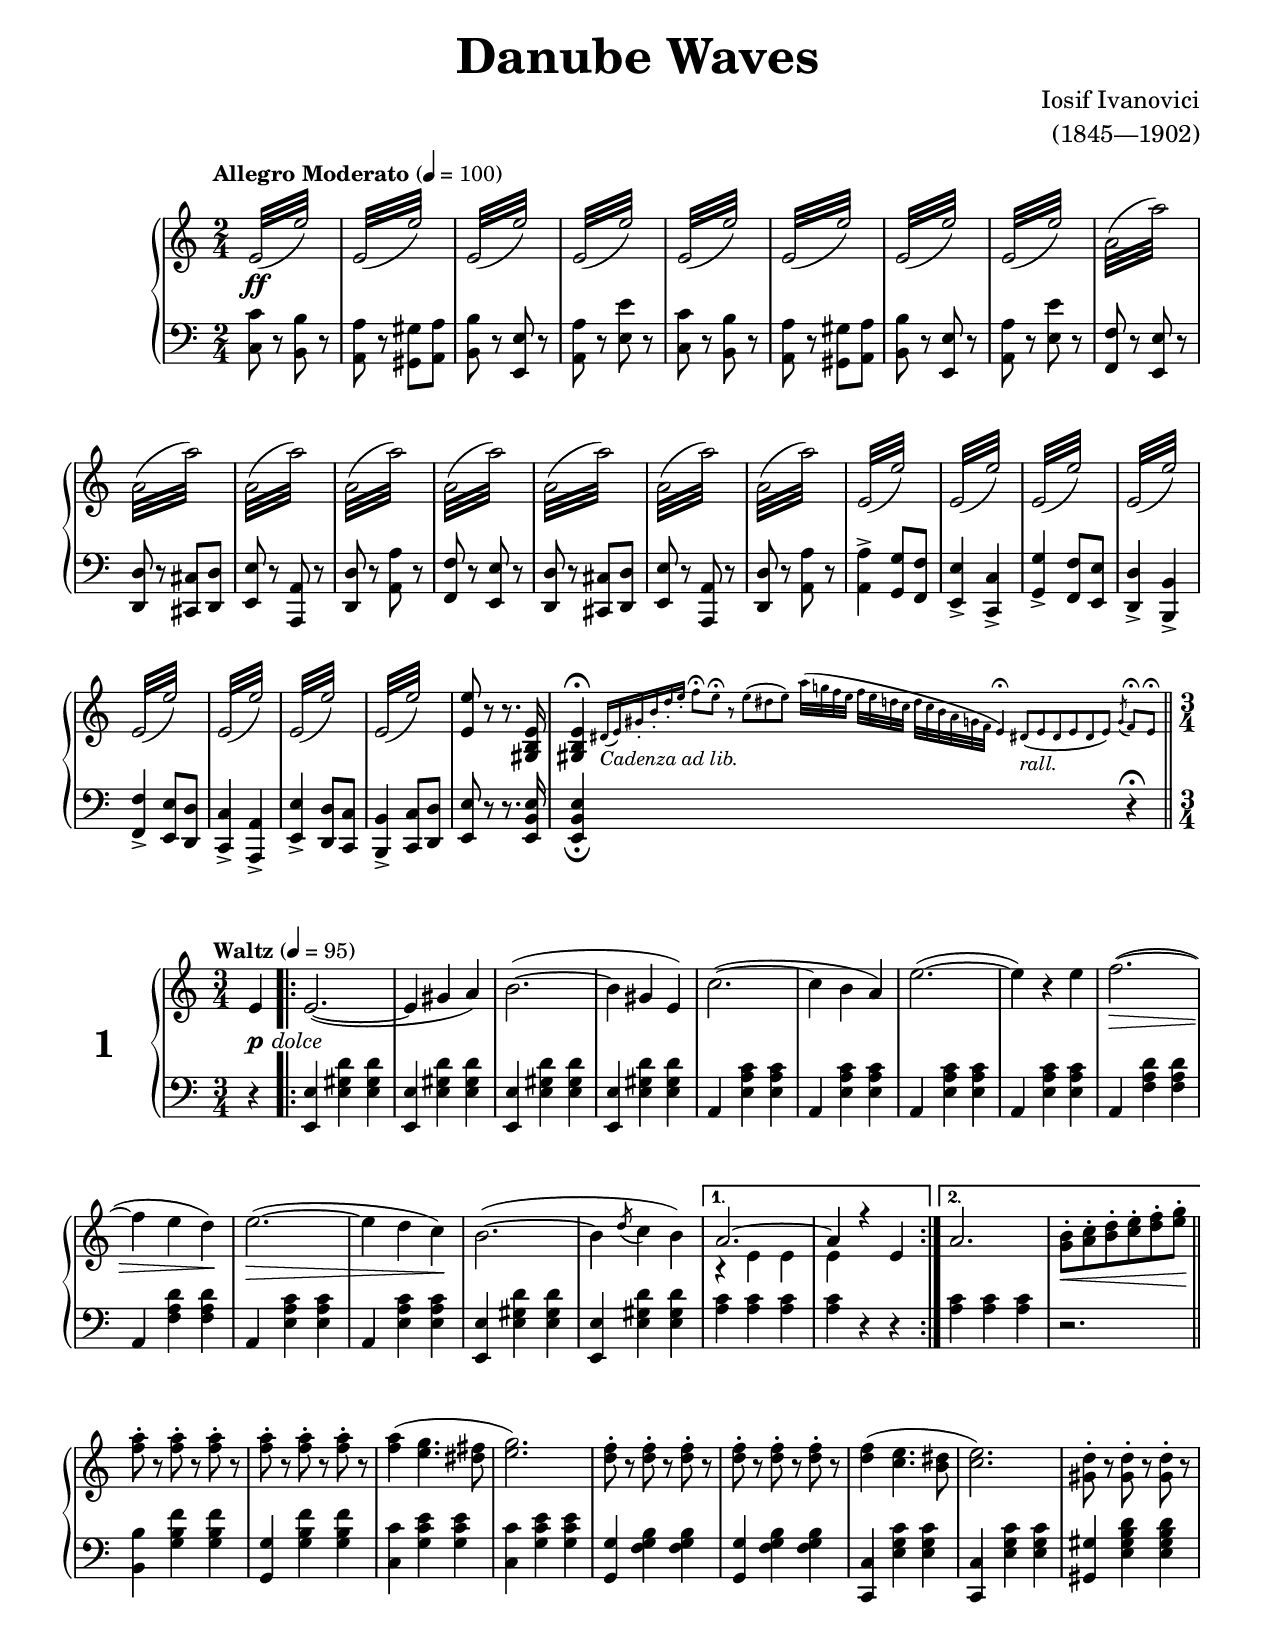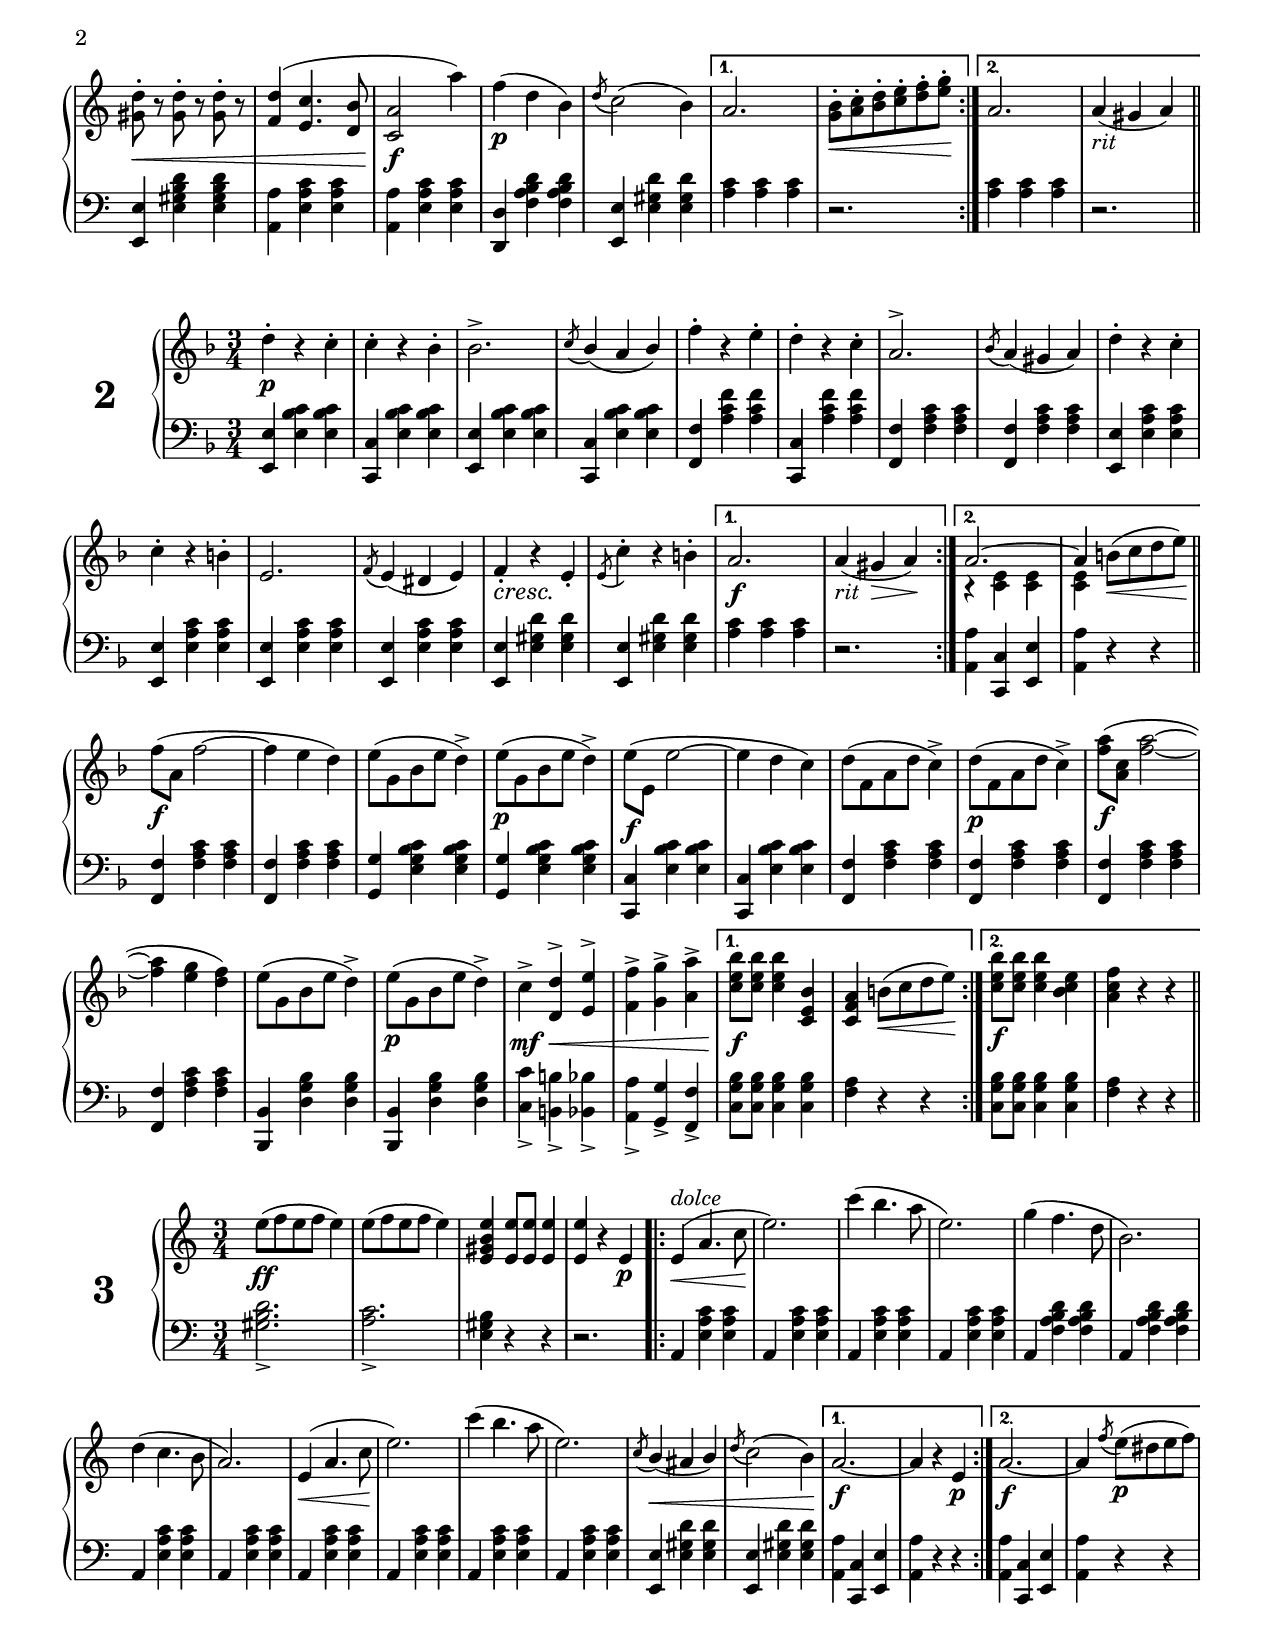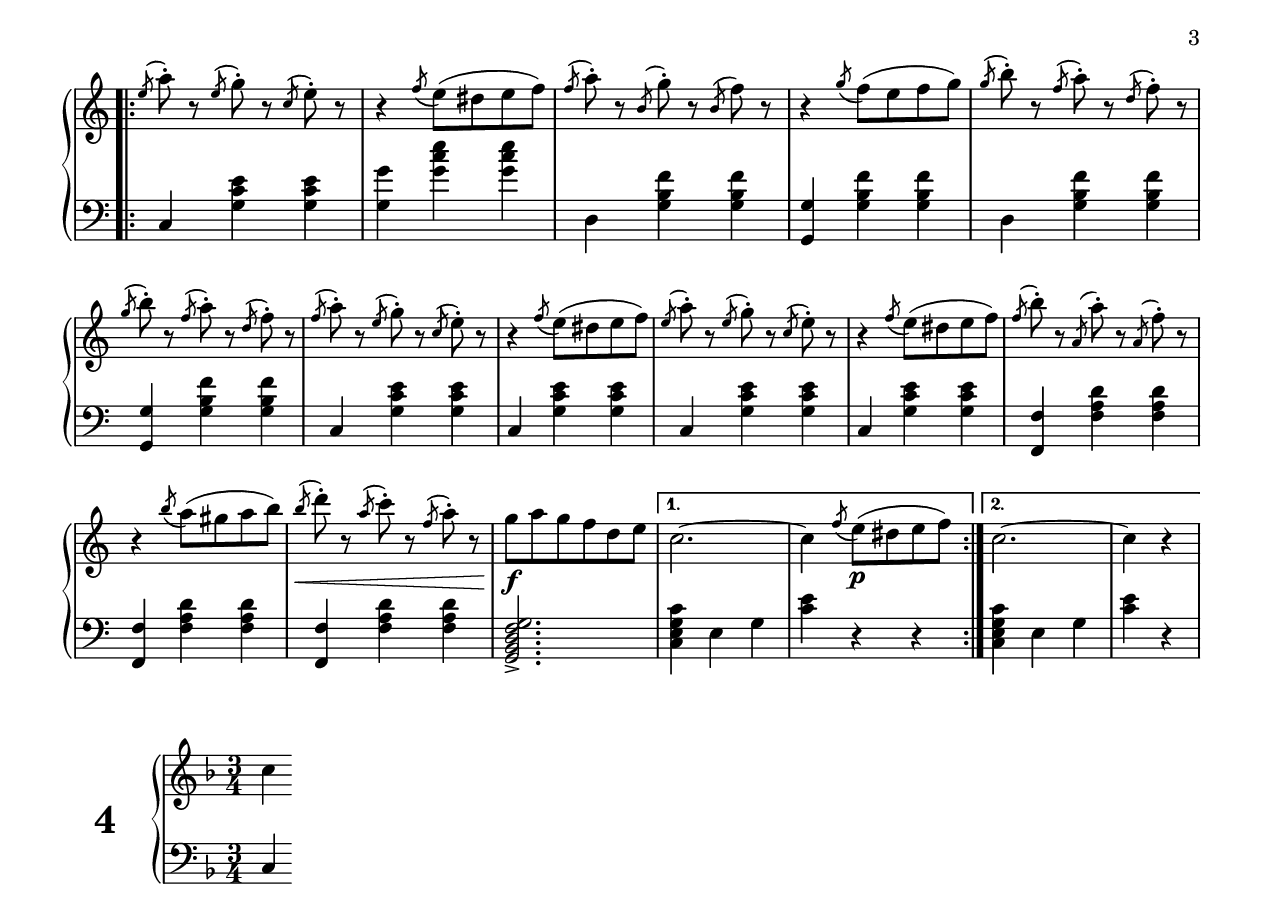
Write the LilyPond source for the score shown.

\version "2.22.0"
\include "articulate.ly"

\paper{
    #(set-paper-size "letter") 
    top-margin = 0.5\in
    bottom-margin = 0.5\in
    left-margin = 0.5\in
    right-margin = 0.5\in
}

%#(set-global-staff-size 20)
%#(set-global-staff-size 17.82)
#(set-global-staff-size 19)


PDolceEx = \markup {\whiteout \dynamic p \italic \whiteout \pad-markup #0.3 dolce}

% ==> ************* <== %
% ==>   VARIABLES   <== %
% ==> ************* <== %

% Intro, Right Hand

treme = \relative c' {
    \repeat tremolo 8 {e32( e'32)}
}

trema = \relative c'' {
    \repeat tremolo 8 {a32( a'32)}
}

% Score 1, Part 1, Left Hand

EDomSevMV = \relative c {
    <e e,>4 <e gis d'>4 <e gis d'>4
}

AMinSecInv = \relative c {
    a4 <e' a c>4 <e a c>4 
}

DMinOA = \relative c {
    a4 <f' a d>4 <f a d>4
}

AMinFinish = \relative c' {
    <c a>4 q4 q4
}

% Score 1, Part 2, Left Hand

GDomSevOB = \relative c' {
    <b b,>4 <g b f'>4 q4
}

GDomSevR = \relative c' {
    <g g,>4 <g b f'>4 q4
}

CIIndInv = \relative c' {
    <c c,>4 <e c g>4 q4
}

GDomSevIIIrdInv = \relative c' {
    <g g,>4 <f g b>4 q4
}

CFirstInv = \relative c {
    <c c,>4 <e g c>4 q4
}

EDomSevOGis = \relative c' {
    <gis gis,>4 <e gis b d>4 q4
}

EDomSev = \relative c {
    <e e,>4 <e gis b d>4 q4
}

AMinSecInvDub = \relative c' {
    <a a,>4 <e a c>4 q4
}

AMinSevDimVSecInvOD = \relative c {
    <d d,>4 <f a b d>4 q4
}

% Score 2, Part 1, Left Hand

CDomSevIstInvOEMV = \relative c {
    <e e,>4 <e bes' c>4 q4
}

CDomSevIstInvRMV = \relative c {
    <c c,>4 <e bes' c>4 q4
}

FIstInvR = \relative c {
    <f f,>4 <a c f>4 q4
}

FIstInvOC = \relative c {
    <c c,>4 <a' c f>4 q4
}

FRR = \relative c {
    <f f,>4 <f a c>4 q4
}

ASecInvOE = \relative c {
    <e e,>4 <e a c>4 q4
}

EDomSevMV = \relative c {
    <e e,>4 <e gis d'>4 <e gis d'>4
}

AMinFinishOctave = \relative c {
    <a a'>4 <c c,>4 <e e,>4 | <a a,>4 r4 r4
}

% Score 2, Part 2, Left Hand

FRR = \relative c {
    <f f,>4 <f a c>4 q4
}

CDomSevIstInvOG = \relative c' {
    <g g,>4 <e g bes c>4 q4
}

CDomSevIstInvRMV = \relative c {
    <c c,>4 <e bes' c>4 q4
}

GMinSecInvOBes = \relative c {
    <bes bes,>4 <d g bes>4 q4
}

% Score 3, Part 1, Left Hand

AMinSecInv = \relative c {
    a4 <e' a c>4 <e a c>4 
}

AMinSevDimVSecInvR = \relative c {
    a4 <f' a b d>4 q4
}

EDomSevMV = \relative c {
    <e e,>4 <e gis d'>4 <e gis d'>4
}

% Score 3, Part 2, Left hand

CSecInvSing = \relative c {
    c4 <e' c g>4 q4
}

CSecInvOGDub = \relative c'' {
    <g g,>4 <g c e>4 q4
}

GDomSevOD = \relative c {
    d4 <g b f'>4 q4
}

GDomSevR = \relative c' {
    <g g,>4 <g b f'>4 q4
}

DMinIstInvOF = \relative c {
    <f f,>4 <f a d>4 q4
}

% ==> ********** <== %
% ==>   VOICES   <== %
% ==> ********** <== %

% Intro, Left Hand

sinintune = \relative c' {
    <c c,>8 r <b b,> r | <a a,>8 r <gis gis,> <a a,> |
    <b b,>8 r <e, e,> r | <a a,>8 r <e' e,> r |
}

sininteux = \relative c {
    <f f,>8 r <e e,> r | <d d,>8 r <cis cis,> <d d,> |
    <e e,>8 r <a, a,> r | <d d,>8 r <a' a,> r |
}

sinintois = \relative c' {
    <a  a,>4-> <g g,>8 <f f,> | <e e,>4-> <c c,>4-> |
    <g' g,>4-> <f f,>8 <e e,> | <d d,>4-> <b b,>4-> |
    <f' f,>4-> <e e,>8 <d d,> | <c c,>4-> <a a,>4-> |
    <e' e,>4-> <d d,>8 <c c,> | <b b,>4-> <c c,>8 <d d,> |
    <e e,>8 r8 r8. <e b e,>16 |
}

% Score 1, Part 1, Right Hand

dexuneone = \relative c' {
    e2.~( | e4 gis a) | b2.~( | b4 gis e) |
    c'2.~( | c4 b a) | e'2.~( | e4) r e |
    f2.~(\> | \break f4 e d)\! | e2.~(\> | e4 d c)\! |
    b2.~( | b4 \acciaccatura d8 c4 b) |
}

% Score 1, Part 2, Right Hand

dexunetwo = \relative c''' {
    <a f>8-. r q-. r q-. r | q8-. r q-. r q-. r |
    <a f>4( <g e>4. <fis dis>8 | <g e>2.) |
    <f d>8-. r q-. r q-. r | q8-. r q-. r q-. r |
    <f d>4( <e c>4. <dis b>8 | <e c>2.) |
    <d gis,>8-. r q-. r q-. r | \pageBreak
    q8-.\< r q-. r q-. r | <d f,>4( <c e,>4. <b d,>8 | 
    <a c,>2\f a'4) | f4(\p d b) | \acciaccatura d8 c2( b4) |
}

% Score 2, Part 1, Right Hand

dexdeuxone = \relative c'' {
    d4^.\p  r c^. | c4^. r bes^. | bes2.^> | \stemUp \acciaccatura c8 bes4( a bes) \stemNeutral |
    f'4^. r e^. | d4^. r c^. | a2.^> | \acciaccatura bes8 a4( gis a) |
    d4^.  r c^. | \break c4^. r b!^. | e,2. | \acciaccatura f8 e4( dis e) |
    \once \override DynamicTextSpanner.style = #'none 
    f4_.\cresc  r e_. | \acciaccatura e8 c'4^. r4 b!^.\! |
}

% Score 2, Part 2, Right Hand

dexdeuxtwo = \relative c'' {
    f8(\f a, f'2~ | f4 e d) | e8( g, bes e d4^>) | e8(\p g, bes e d4^>) |
    e8_[(\f e,] e'2~ | e4 d c) | d8(_[ f, a d] c4^>) | d8(\p_[ f, a d] c4^>) |
    <f a>8(\f <c a> <f a>2~ | \break <f a>4 <e g> <d f>) |  
    e8( g, bes e d4^>) | e8(\p g, bes e d4^>) |
    c4^>\mf\< <d d,>^> <e e,>^> | <f f,>4^> <g g,>^> <a a,>^> |
}

% Score 3, Part 1, Right Hand

dextroisone = \relative c' {
    \shape #'((0 . -1.5) (0 . -1) (0 . -1) (0 . -0.7)) Slur
    e4(\<^\markup{\italic "dolce"} a4. c8 | e2.)\! | c'4( b4. a8 | e2.) | 
    g4( f4. d8 | b2.) | \break d4( c4. b8 | a2.) | e4(\< a4. c8 | e2.)\! | c'4( b4. a8 | e2.) | 
    \stemUp \acciaccatura c8 b4(\< ais b) \stemNeutral | \acciaccatura d8 c2( b4)\! |
}

% Score 3, Part 1, Right Hand

dextroistwo = \relative c'' {
    \slashedGrace e8^( a^.) r \slashedGrace e8^( g^.) r \slashedGrace c,8^( e^.) r |
    r4 \acciaccatura f8 e( dis e f) |
    \slashedGrace f8^( a^.) r \slashedGrace b,8^( g'^.) r \slashedGrace b,8^( f') r |
    r4 \acciaccatura g8 f( e f g) |
    \slashedGrace g8^( b^.) r \slashedGrace f8^( a^.) r \slashedGrace d,8^( f^.) r | \break
    \slashedGrace g8^( b^.) r \slashedGrace f8^( a^.) r \slashedGrace d,8^( f^.) r |
    \slashedGrace f8^( a^.) r \slashedGrace e8^( g^.) r \slashedGrace c,8^( e^.) r |
    r4 \acciaccatura f8 e( dis e f) |
    \slashedGrace e8^( a^.) r \slashedGrace e8^( g^.) r \slashedGrace c,8^( e^.) r |
    r4 \acciaccatura f8 e( dis e f) |
    \slashedGrace f8^( b^.) r \slashedGrace a,8^( a'^.) r \slashedGrace a,8^( f'^.) r | \break
    r4 \acciaccatura b8 a( gis a b) |
    \slashedGrace b8\<^( d^.) r \slashedGrace a8^( c^.) r \slashedGrace f,8^( a^.) r |
    g8\f a g f d e |
}

% ==> ******************* <== %
% ==>   SUB COMBINATION   <== %
% ==> ******************* <== %

dexintro = \relative c' {
    \clef treble
    \key a \minor
    \time 2/4
    \tempo "Allegro Moderato" 4 = 100

    \repeat tremolo 8 {e32\ff ( e'32)}
    \treme \treme \treme \treme \treme \treme \treme
    \trema \break \trema \trema \trema \trema \trema \trema \trema
    \treme \treme \treme \treme \break \treme \treme \treme \treme
    <e, e'>8 r8 r8. <e b gis>16 
    \cadenzaOn
    <e b gis>4\fermata
    \magnifyMusic 0.63 {
        \override Score.SpacingSpanner.spacing-increment = #(* 1.2 0.63)
        dis16_\markup {\italic \fontsize #3 "Cadenza ad lib."}([ e) gis-. b-. d-. e-.]
        f8\fermata[ e\fermata] r e([ dis e)] a32([ g! f e] f[ e d! c]
        d_[ c b a g! f] e4\fermata) dis!8([_\markup{\italic \fontsize #3 "rall."} 
        e dis e dis e)] \acciaccatura g8 f8\fermata[ e\fermata]
    }
    \cadenzaOff

    \bar "||" \time 3/4
}

sinintro = \relative c' {
    \clef bass
    \key c \major
    \time 2/4

    \sinintune \sinintune
    \sininteux \sininteux
    \sinintois
    \cadenzaOn
    <e, b e,>4_\fermata
    s1 s1 s2 s16
    r4\fermata
    \cadenzaOff

    \bar "||" \time 3/4
}

dexune = \relative c' {
    \clef treble
    \key a \minor
    \time 3/4
    \tempo "Waltz" 4 = 95

    \partial 4 e4_\PDolceEx |
    \repeat volta 2 {
        \dexuneone
    }
    \alternative {
        \relative c'' {
            <<
            {a2.~ | a4 r e}
            \\
            {r4 e e | e s2}
            >>
        }
        \relative c'' {
            a2. | <b g>8^.\< <c a>^. <d b>^. <e c>^. <f d>^. <g e>^.\! \bar "||" \break
        }
    }
    \repeat volta 2 {
        \dexunetwo
    }
    \alternative {
        \relative c'' {
            a2. | <b g>8^.\< <c a>^. <d b>^. <e c>^. <f d>^. <g e>^.\!
        }
        \relative c''{
            a2. | a4(_\markup {\italic "rit"} gis a) \bar "||"
        }
    }
}

sinune = \relative c' {
    \clef bass
    \key a \minor
    \time 3/4

    \partial 4 r4 |
    \repeat volta 2 {
        \repeat unfold 4 {\EDomSevMV | }
        \repeat unfold 4 {\AMinSecInv | }
        \DMinOA | \DMinOA | \AMinSecInv 
        \AMinSecInv | \EDomSevMV | \EDomSevMV
    }
    \alternative {
        {\AMinFinish | <c a>4 r4 r4}
        {\AMinFinish | r2.}
    }
    \repeat volta 2 {
        \GDomSevOB | \GDomSevR | \CIIndInv | \CIIndInv |
        \GDomSevIIIrdInv | \GDomSevIIIrdInv |
        \CFirstInv | \CFirstInv | \EDomSevOGis | \EDomSev |
        \AMinSecInvDub | \AMinSecInvDub |
        \AMinSevDimVSecInvOD | \EDomSevMV
    }
    \alternative {
        {\AMinFinish | r2.}
        {\AMinFinish | r2.}
    }
}

dexdeux = {
    \clef treble
    \key f \major
    \time 3/4

    \repeat volta 2 {\dexdeuxone}
    \alternative {
        \relative c''{
            a2.\f | a4(_\markup {\italic "rit"} gis\> a\!)
        }
        {
            <<
                \new Voice \relative c'' { \voiceOne a2.~ | a4 b!8_[(\< c d e])\!}
                \new Voice \relative c' { \voiceTwo r4 <e c> <e c> | <e c> s2 \bar "||" \break}
            >>
        }
    }
    \repeat volta 2 {\dexdeuxtwo}
    \alternative {
        \relative c'''{
            <bes e, c>8\f q8 q4 <bes, e, c>4 | <a f c> b!8_[(\< c d e])\!
        }
        \relative c'''{
            <bes e, c>8\f q8 q4 <bes, c e>4 | <a c f>4 r r | \break \bar "||"
        }
    }
}

sindeux = {
    \clef bass
    \key f \major
    \time 3/4

    \repeat volta 2 {
        \CDomSevIstInvOEMV \CDomSevIstInvRMV
        \CDomSevIstInvOEMV \CDomSevIstInvRMV
        \FIstInvR \FIstInvOC \FRR \FRR 
        \ASecInvOE \ASecInvOE \ASecInvOE \ASecInvOE
        \EDomSevMV \EDomSevMV
    }
    \alternative {
        {\AMinFinish | r2.}
        {\AMinFinishOctave}
    }
    \repeat volta 2 {
        \FRR \FRR \CDomSevIstInvOG \CDomSevIstInvOG 
        \CDomSevIstInvRMV \CDomSevIstInvRMV \FRR \FRR 
        \FRR \FRR \GMinSecInvOBes \GMinSecInvOBes 
        <c' c>4_> <b! b,!>_> <bes! bes,!>_> |
        <a a,>4_> <g g,>_> <f f,>_> |
    }
    \alternative {
        \relative c' {
            <bes g c,>8 q8 q4 q4 | <a f>4 r r |
        }
        \relative c' {
            <bes g c,>8 q8 q4 q4 | <a f>4 r r |
        }
    }
}

dextrois = {
    \clef treble
    \key a \minor
    \time 3/4

    e''8(\ff f'' e'' f'' e''4) | e''8( f'' e'' f'' e''4) |
    <e' gis' b' e''>4 <e' e''>8 q q4 | q4 r4 e'\p |
    \repeat volta 2 { \dextroisone }
    \alternative {
        {a'2.~ \f | a'4 r e'\p}
        {a'2.~ \f | a'4 \acciaccatura f''8 e''8(\p dis'' e'' f'')}
    } \pageBreak
    \repeat volta 2 { \dextroistwo }
    \alternative {
        {c''2.~ | c''4 \acciaccatura f''8 e''8(\p dis'' e'' f'')}
        {c''2.~ | \partial 2 c''4 r4}
    }
}

sintrois = {
    \clef bass
    \key a \minor
    \time 3/4

    <gis b d'>2._> | <a c'>2._> | <e gis b>4 r4 r4 | r2. |
    \repeat volta 2 {
        \repeat unfold 4 {\AMinSecInv} \AMinSevDimVSecInvR \AMinSevDimVSecInvR
        \repeat unfold 6 {\AMinSecInv} \EDomSevMV \EDomSevMV
    }
    \alternative {
        {\AMinFinishOctave}
        {\AMinFinishOctave}
    }
    \repeat volta 2 {
        \grace s8 \CSecInvSing \CSecInvOGDub
        \GDomSevOD \GDomSevR \GDomSevOD \GDomSevR 
        \repeat unfold 4 {\CSecInvSing} 
        \repeat unfold 3 {\DMinIstInvOF}
        <g, b, d f g>2._> |
    }
    \alternative {
        {<c e g c'>4 e g | <c' e'>4 r r}
        {<c e g c'>4 e g | \partial 2 <c' e'>4 r}
    }
}

dexquatre = {
    \clef treble
    \key f \major
    \time 3/4
    c''
}

sinquatre = {
    \clef bass
    \key f \major
    \time 3/4
    c
}

% ==> *************** <== %
% ==>   COMBINATION   <== %
% ==> *************** <== %

\book{
    \paper{
        #(set-paper-size "letter")
    }
    \header {
        title = \markup { \fontsize #3 "Danube Waves"}
        composer = \markup { \fontsize #1 "Iosif Ivanovici"}
        arranger = \markup { \fontsize #1 "(1845—1902)"}
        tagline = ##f
    }
    \score{
        \layout{
            \context {
                \Score
                \remove "Bar_number_engraver"
            }
        }
        \new PianoStaff <<
            \new Staff = "dexterint" \dexintro
            \new Staff = "sinisterint" \sinintro
        >>
    }
    \score{
        \layout{
            \context {
                \Score
                \remove "Bar_number_engraver"
            }
        }
        \new PianoStaff \with {
            instrumentName = \markup{
                \bold \fontsize #5 "1"
            }
        } <<
            \new Staff = "dexterune" \dexune
            \new Staff = "sinisterune" \sinune
        >>
    }
    \score{
        \layout{
            \context {
                \Score
                \remove "Bar_number_engraver"
            }
        }
        \new PianoStaff \with {
            instrumentName = \markup{
                \bold \fontsize #5 "2"
            }
        } <<
            \new Staff = "dexterdeux" \dexdeux
            \new Staff = "sinisterdeux" \sindeux
        >>
    }
    \score{
        \layout{
            \context {
                \Score
                \remove "Bar_number_engraver"
            }
        }
        \new PianoStaff \with {
            instrumentName = \markup{
                \bold \fontsize #5 "3"
            }
        } <<
            \new Staff = "dextertrois" \dextrois
            \new Staff = "sinistertrois" \sintrois
        >>
    }
    \score{
        \layout{
            \context{
                \Score
                \remove "Bar_number_engraver"
            }
        }
        \new PianoStaff \with {
            instrumentName = \markup{
                \bold \fontsize #5 "4"
            }
        } <<
            \new Staff = "dexterquatre" \dexquatre
            \new Staff = "sinisterquatre" \sinquatre
        >>
    }
}
%{
\book{
    \score{
        \new PianoStaff <<
             \new Staff = "rightmuse" {
                \articulate{\dexintro} \unfoldRepeats{\dexune \dexdeux}
            }
            \new Staff = "leftmues" {
                \articulate{\sinintro} \unfoldRepeats{\sinune \sindeux}
            }
        >>
        \midi{}
        \layout{}
    }
    \paper{}
}
%}